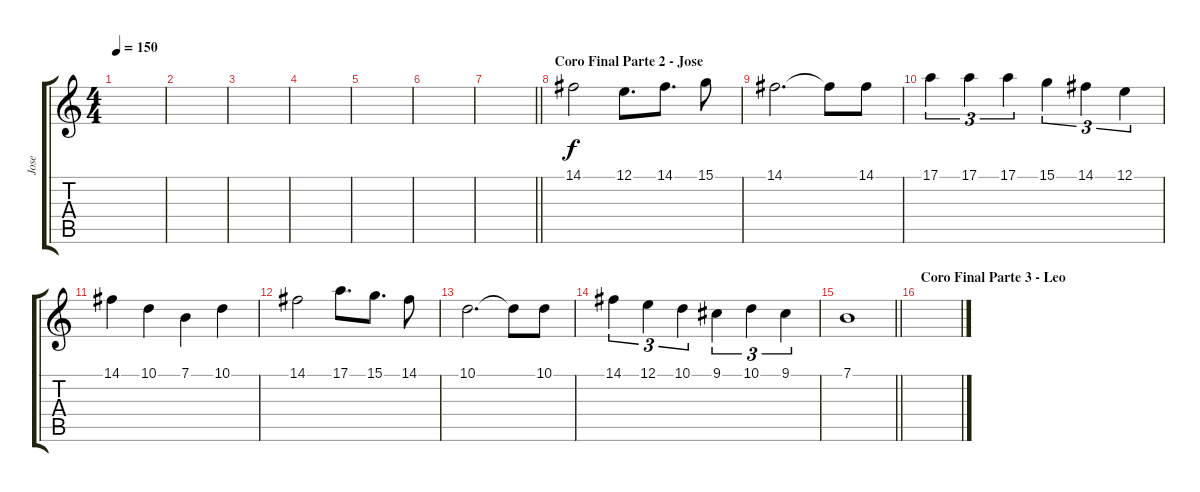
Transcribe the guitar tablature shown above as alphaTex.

\track ("Jose" "Jose") {instrument synthbrass2}
\staff {score tabs}
\tuning (E4 B3 G3 D3 A2 E2) {hide}
\ts (4 4)
\tempo 150
\clef g2
\ks c
|
|
|
|
|
|
\barLineRight lightlight
|
\section ("" "Coro Final Parte 2 - Jose")
14.1.2 12.1.8{d} 14.1.8{d} 15.1.8 |
14.1.2{d} 14.1{t}.8 14.1.8 |
17.1.4{tu (3 2)} 17.1.4{tu (3 2)} 17.1.4{tu (3 2)} 15.1.4{tu (3 2)} 14.1.4{tu (3 2)} 12.1.4{tu (3 2)} |
14.1.4 10.1.4 7.1.4 10.1.4 |
14.1.2 17.1.8{d} 15.1.8{d} 14.1.8 |
10.1.2{d} 10.1{t}.8 10.1.8 |
14.1.4{tu (3 2)} 12.1.4{tu (3 2)} 10.1.4{tu (3 2)} 9.1.4{tu (3 2)} 10.1.4{tu (3 2)} 9.1.4{tu (3 2)} |
\barLineRight lightlight
7.1.1 |
\section ("" "Coro Final Parte 3 - Leo")
